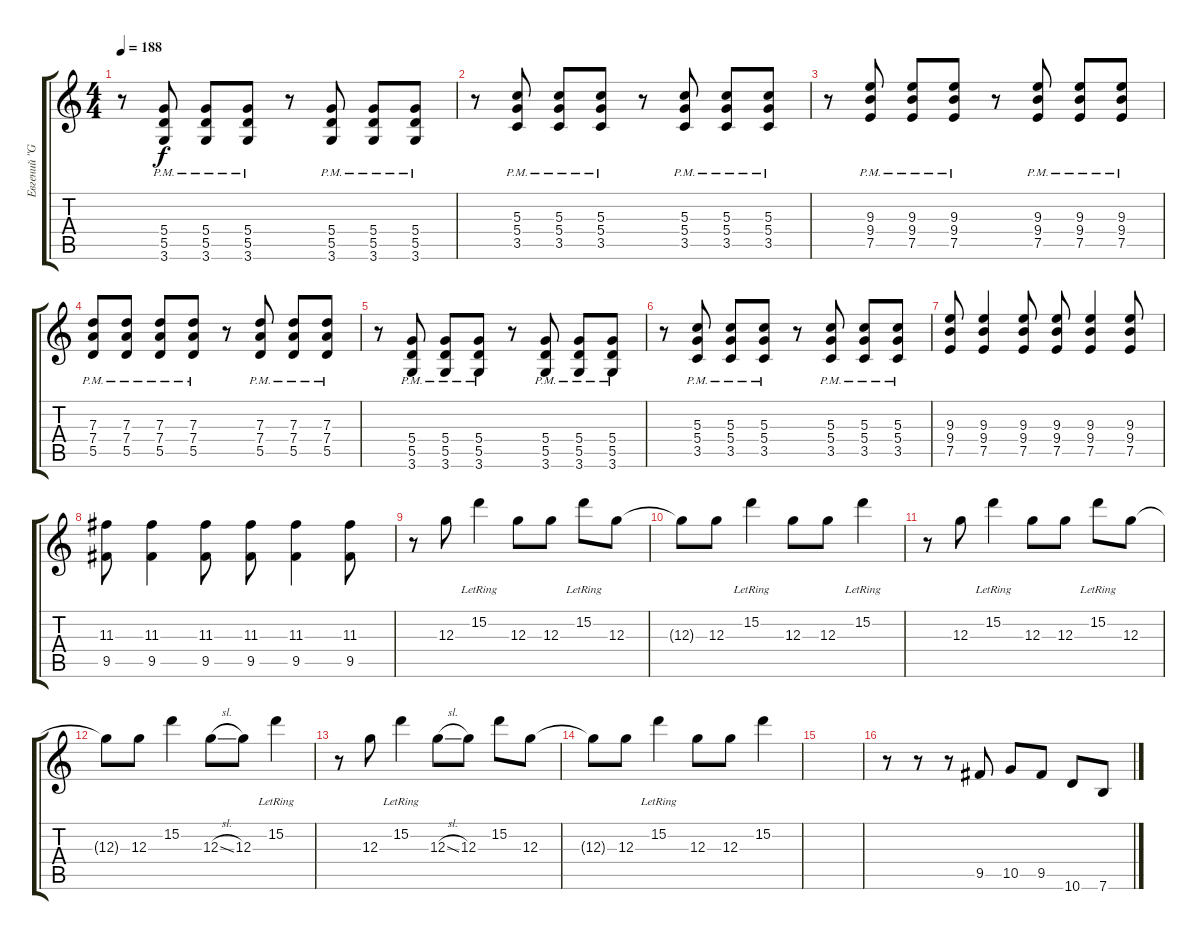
\track ("Евгений \"Green\" Жигулёв номер два =)" "Евгений \"G") {instrument overdrivenguitar}
\staff {score tabs}
\tuning (E4 B3 G3 D3 A2 E2) {hide}
\ts (4 4)
\tempo 188
\clef g2
\ks c
r.8{dy f volume 14} (5.4{pm} 5.5{pm} 3.6{pm}).8 (5.4{pm} 5.5{pm} 3.6{pm}).8 (5.4{pm} 5.5{pm} 3.6{pm}).8 r.8 (5.4{pm} 5.5{pm} 3.6{pm}).8 (5.4{pm} 5.5{pm} 3.6{pm}).8 (5.4{pm} 5.5{pm} 3.6{pm}).8 |
r.8 (5.3{pm} 5.4{pm} 3.5{pm}).8 (5.3{pm} 5.4{pm} 3.5{pm}).8 (5.3{pm} 5.4{pm} 3.5{pm}).8 r.8 (5.3{pm} 5.4{pm} 3.5{pm}).8 (5.3{pm} 5.4{pm} 3.5{pm}).8 (5.3{pm} 5.4{pm} 3.5{pm}).8 |
r.8 (9.3{pm} 9.4{pm} 7.5{pm}).8 (9.3{pm} 9.4{pm} 7.5{pm}).8 (9.3{pm} 9.4{pm} 7.5{pm}).8 r.8 (9.3{pm} 9.4{pm} 7.5{pm}).8 (9.3{pm} 9.4{pm} 7.5{pm}).8 (9.3{pm} 9.4{pm} 7.5{pm}).8 |
(7.3{pm} 7.4{pm} 5.5{pm}).8 (7.3{pm} 7.4{pm} 5.5{pm}).8 (7.3{pm} 7.4{pm} 5.5{pm}).8 (7.3{pm} 7.4{pm} 5.5{pm}).8 r.8 (7.3{pm} 7.4{pm} 5.5{pm}).8 (7.3{pm} 7.4{pm} 5.5{pm}).8 (7.3{pm} 7.4{pm} 5.5{pm}).8 |
r.8{volume 14} (5.4{pm} 5.5{pm} 3.6{pm}).8 (5.4{pm} 5.5{pm} 3.6{pm}).8 (5.4{pm} 5.5{pm} 3.6{pm}).8 r.8 (5.4{pm} 5.5{pm} 3.6{pm}).8 (5.4{pm} 5.5{pm} 3.6{pm}).8 (5.4{pm} 5.5{pm} 3.6{pm}).8 |
r.8 (5.3{pm} 5.4{pm} 3.5{pm}).8 (5.3{pm} 5.4{pm} 3.5{pm}).8 (5.3{pm} 5.4{pm} 3.5{pm}).8 r.8 (5.3{pm} 5.4{pm} 3.5{pm}).8 (5.3{pm} 5.4{pm} 3.5{pm}).8 (5.3{pm} 5.4{pm} 3.5{pm}).8 |
(9.3 9.4 7.5).8 (9.3 9.4 7.5).4 (9.3 9.4 7.5).8 (9.3 9.4 7.5).8 (9.3 9.4 7.5).4 (9.3 9.4 7.5).8 |
(11.3 9.5).8 (11.3 9.5).4 (11.3 9.5).8 (11.3 9.5).8 (11.3 9.5).4 (11.3 9.5).8 |
r.8{volume 11 balance 13 instrument distortionguitar} 12.3.8 15.2{lr}.4 12.3.8 12.3.8 15.2{lr}.8 12.3.8 |
12.3{t}.8 12.3.8 15.2{lr}.4 12.3.8 12.3.8 15.2{lr}.4 |
r.8{volume 11 balance 13 instrument distortionguitar} 12.3.8 15.2{lr}.4 12.3.8 12.3.8 15.2{lr}.8 12.3.8 |
12.3{t}.8 12.3.8 15.2.4 12.3{sl}.8 12.3.8 15.2{lr}.4 |
r.8{volume 11 balance 13 instrument distortionguitar} 12.3.8 15.2{lr}.4 12.3{sl}.8 12.3.8 15.2.8 12.3.8 |
12.3{t}.8 12.3.8 15.2{lr}.4 12.3.8 12.3.8 15.2.4 |
|
r.8 r.8 r.8 9.5.8 10.5.8 9.5.8 10.6.8 7.6.8
